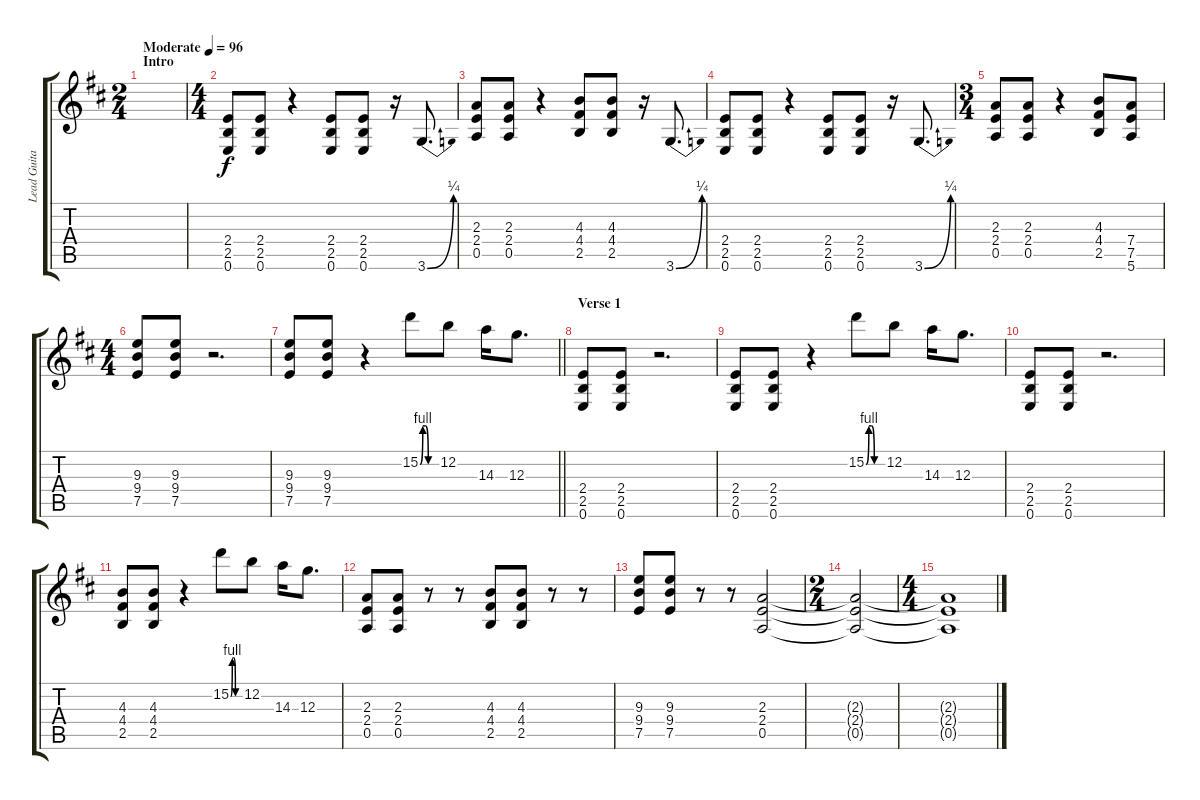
\track ("Lead Guitar" "Lead Guita") {instrument overdrivenguitar}
\staff {score tabs}
\tuning (E4 B3 G3 D3 A2 E2) {hide}
\ts (2 4)
\section ("" "Intro")
\tempo (96 "Moderate")
\clef g2
\ks d
|
\ts (4 4)
(2.4 2.5 0.6).8 (2.4 2.5 0.6).8 r.4 (2.4 2.5 0.6).8 (2.4 2.5 0.6).8 r.16 3.6{be (bend 0 0 60 1)}.8{d} |
(2.3 2.4 0.5).8 (2.3 2.4 0.5).8 r.4 (4.3 4.4 2.5).8 (4.3 4.4 2.5).8 r.16 3.6{be (bend 0 0 60 1)}.8{d} |
(2.4 2.5 0.6).8 (2.4 2.5 0.6).8 r.4 (2.4 2.5 0.6).8 (2.4 2.5 0.6).8 r.16 3.6{be (bend 0 0 60 1)}.8{d} |
\ts (3 4)
(2.3 2.4 0.5).8 (2.3 2.4 0.5).8 r.4 (4.3 4.4 2.5).8 (7.4 7.5 5.6).8 |
\ts (4 4)
(9.3 9.4 7.5).8 (9.3 9.4 7.5).8 r.2{d} |
\barLineRight lightlight
(9.3 9.4 7.5).8 (9.3 9.4 7.5).8 r.4 15.2{be (custom 0 0 10 4 20 4 30 0 60 0)}.8 12.2.8 14.3.16 12.3.8{d} |
\section ("" "Verse 1")
(2.4 2.5 0.6).8 (2.4 2.5 0.6).8 r.2{d} |
(2.4 2.5 0.6).8 (2.4 2.5 0.6).8 r.4 15.2{be (custom 0 0 10 4 20 4 30 0 60 0)}.8 12.2.8 14.3.16 12.3.8{d} |
(2.4 2.5 0.6).8 (2.4 2.5 0.6).8 r.2{d} |
(4.3 4.4 2.5).8 (4.3 4.4 2.5).8 r.4 15.2{be (custom 0 0 10 4 20 4 30 0 60 0)}.8 12.2.8 14.3.16 12.3.8{d} |
(2.3 2.4 0.5).8 (2.3 2.4 0.5).8 r.8 r.8 (4.3 4.4 2.5).8 (4.3 4.4 2.5).8 r.8 r.8 |
(9.3 9.4 7.5).8 (9.3 9.4 7.5).8 r.8 r.8 (2.3 2.4 0.5).2 |
\ts (2 4)
(2.3{t} 2.4{t} 0.5{t}).2 |
\ts (4 4)
(2.3{t} 2.4{t} 0.5{t}).1
